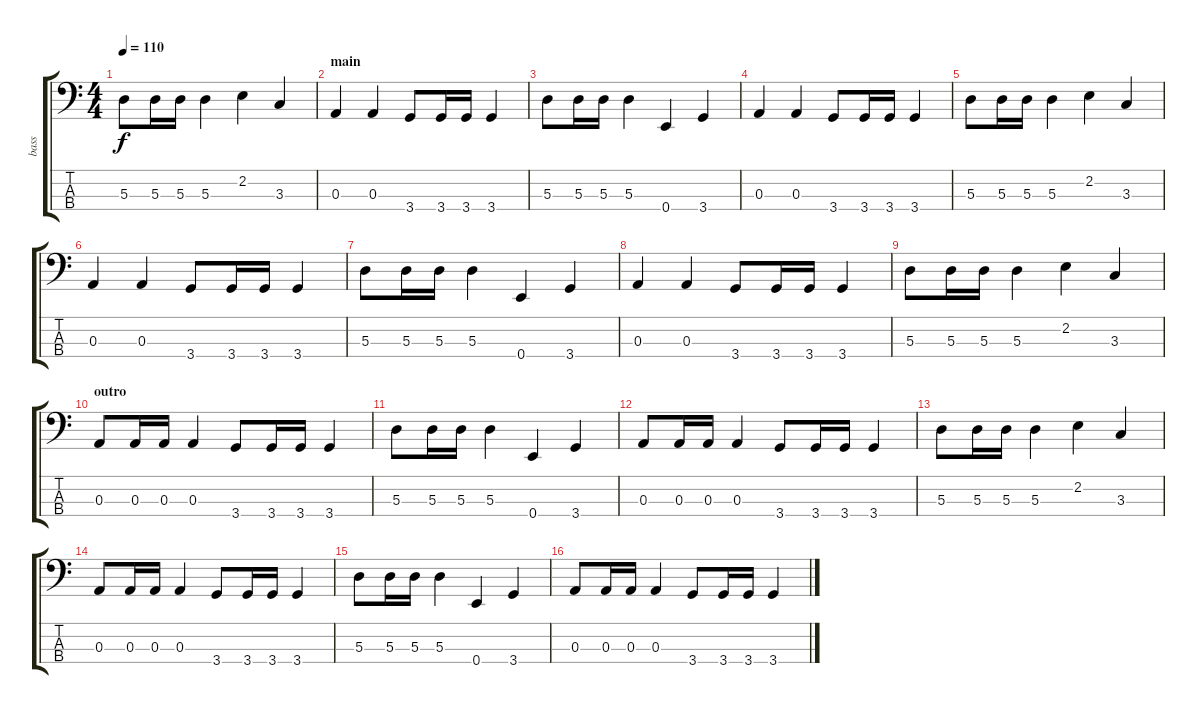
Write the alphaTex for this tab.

\track ("bass" "bass") {instrument electricbassfinger}
\staff {score tabs}
\tuning (G2 D2 A1 E1) {hide}
\ts (4 4)
\tempo 110
\clef f4
\ks c
5.3.8{dy f} 5.3.16 5.3.16 5.3.4 2.2.4 3.3.4 |
\section ("" "main")
0.3.4 0.3.4 3.4.8 3.4.16 3.4.16 3.4.4 |
5.3.8 5.3.16 5.3.16 5.3.4 0.4.4 3.4.4 |
0.3.4 0.3.4 3.4.8 3.4.16 3.4.16 3.4.4 |
5.3.8 5.3.16 5.3.16 5.3.4 2.2.4 3.3.4 |
0.3.4 0.3.4 3.4.8 3.4.16 3.4.16 3.4.4 |
5.3.8 5.3.16 5.3.16 5.3.4 0.4.4 3.4.4 |
0.3.4 0.3.4 3.4.8 3.4.16 3.4.16 3.4.4 |
5.3.8 5.3.16 5.3.16 5.3.4 2.2.4 3.3.4 |
\section ("" "outro")
0.3.8{volume 12} 0.3.16 0.3.16 0.3.4 3.4.8 3.4.16 3.4.16 3.4.4 |
5.3.8 5.3.16 5.3.16 5.3.4 0.4.4 3.4.4 |
0.3.8{volume 10} 0.3.16 0.3.16 0.3.4 3.4.8 3.4.16 3.4.16 3.4.4 |
5.3.8 5.3.16 5.3.16 5.3.4 2.2.4 3.3.4 |
0.3.8{volume 8} 0.3.16 0.3.16 0.3.4 3.4.8 3.4.16 3.4.16 3.4.4 |
5.3.8 5.3.16 5.3.16 5.3.4 0.4.4 3.4.4 |
0.3.8{volume 5} 0.3.16 0.3.16 0.3.4 3.4.8 3.4.16 3.4.16 3.4.4
